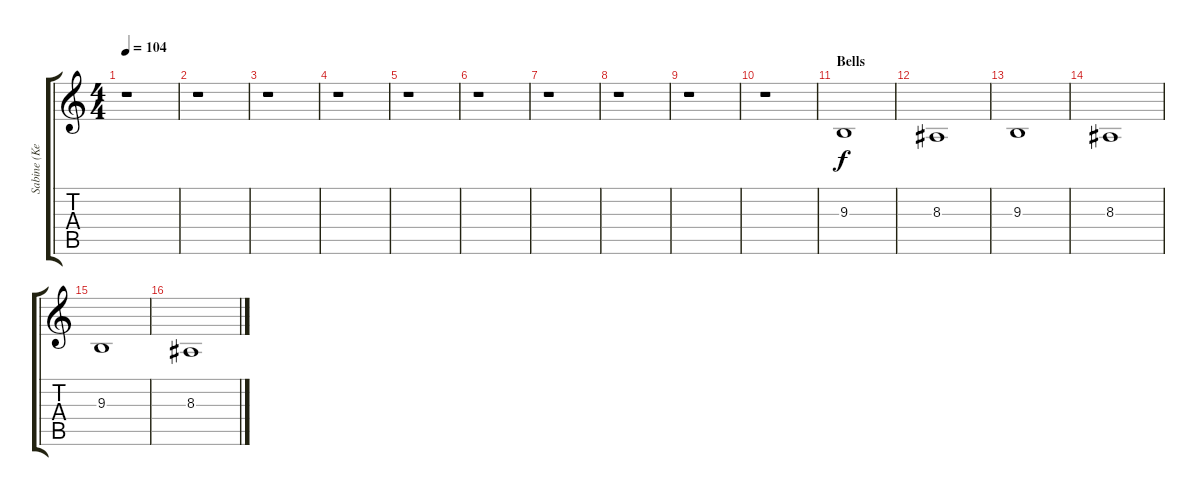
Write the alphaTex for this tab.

\track ("Sabine (KeybMid)" "Sabine (Ke") {instrument stringensemble1}
\staff {score tabs}
\tuning (B3 Gb3 D3 A2 E2 B1) {hide}
\ts (4 4)
\tempo 104
\clef g2
\ks c
r.1{dy f} |
r.1 |
r.1 |
r.1 |
r.1 |
r.1 |
r.1 |
r.1 |
r.1 |
r.1 |
\section ("" "Bells")
9.3.1 |
8.3.1 |
9.3.1 |
8.3.1 |
9.3.1 |
8.3.1
